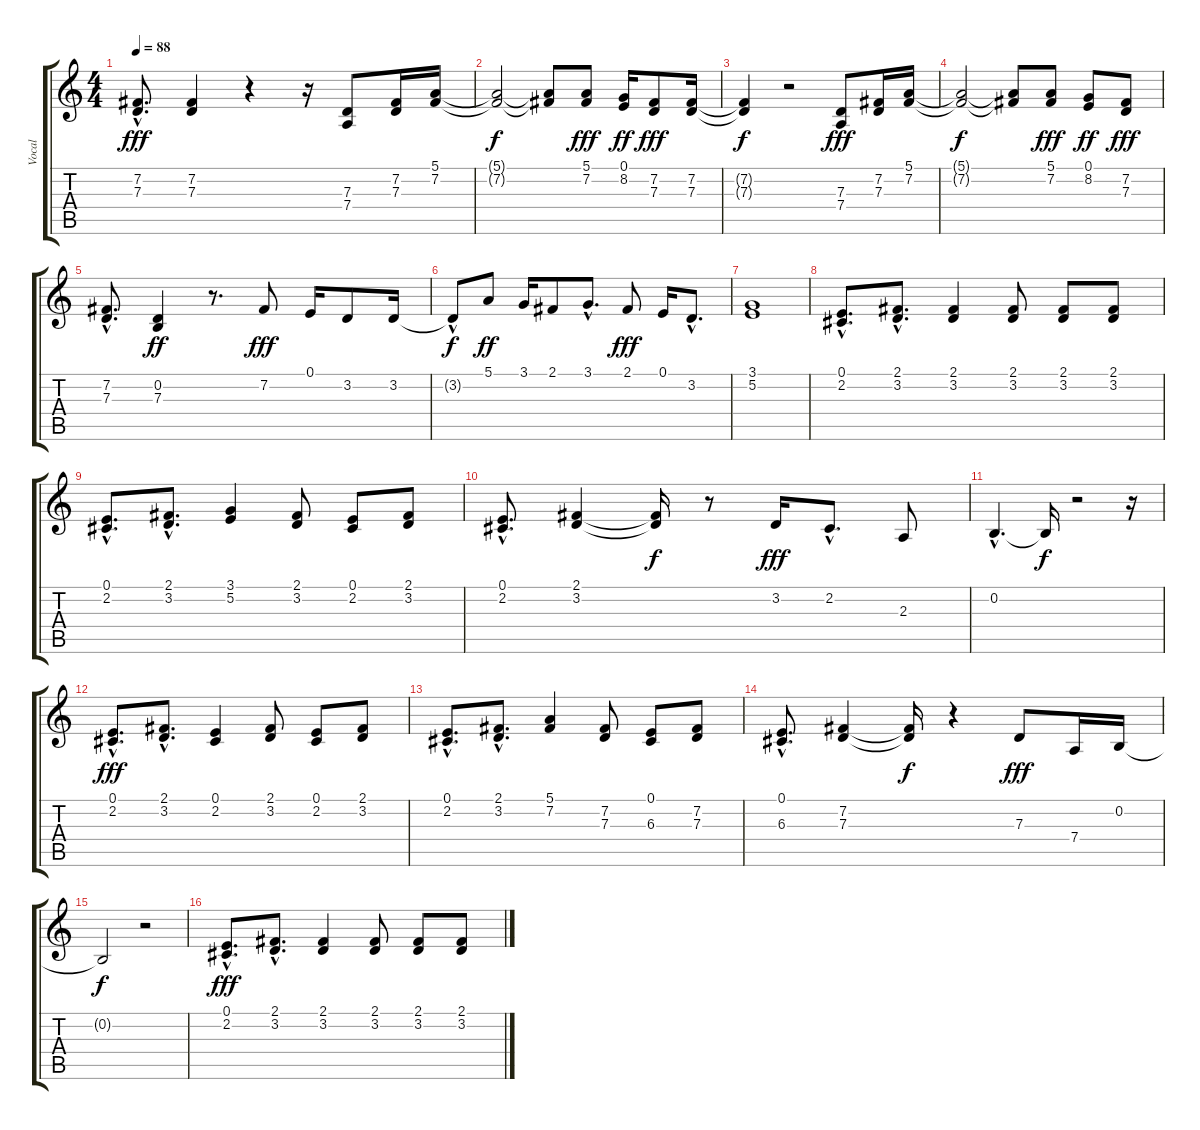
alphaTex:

\track ("Vocal" "Vocal") {instrument oboe}
\staff {score tabs}
\tuning (E4 B3 G3 D3 A2 E2) {hide}
\ts (4 4)
\tempo 88
\clef g2
\ks c
(7.2{hac} 7.3{hac}).8{d dy fff} (7.2 7.3).4 r.4 r.16 (7.3 7.4).8 (7.2 7.3).16 (5.1 7.2).16 |
(5.1{t} 7.2{t}).2{dy f} (5.1{t} 7.2{t}).8 (5.1 7.2).8{dy fff} (0.1 8.2).16{dy ff} (7.2 7.3).8{dy fff} (7.2 7.3).16 |
(7.2{t} 7.3{t}).4{dy f} r.2 (7.3 7.4).8{dy fff} (7.2 7.3).16 (5.1 7.2).16 |
(5.1{t} 7.2{t}).2{dy f} (5.1{t} 7.2{t}).8 (5.1 7.2).8{dy fff} (0.1 8.2).8{dy ff} (7.2 7.3).8{dy fff} |
(7.2{hac} 7.3{hac}).8{d} (0.2 7.3).4{dy ff} r.8{d} 7.2.8{dy fff} 0.1.16 3.2.8 3.2.16{instrument oboe} |
3.2{hac t}.8{dy f} 5.1.8{dy ff} 3.1.16 2.1.8 3.1{hac}.8{d} 2.1.8{dy fff instrument oboe} 0.1.16 3.2{hac}.8{d} |
(3.1 5.2).1 |
(0.1{hac} 2.2{hac}).8{d} (2.1{hac} 3.2{hac}).8{d} (2.1 3.2).4 (2.1 3.2).8 (2.1 3.2).8 (2.1 3.2).8 |
(0.1{hac} 2.2{hac}).8{d} (2.1{hac} 3.2{hac}).8{d} (3.1 5.2).4 (2.1 3.2).8 (0.1 2.2).8 (2.1 3.2).8 |
(0.1{hac} 2.2{hac}).8{d} (2.1 3.2).4 (2.1{t} 3.2{t}).16{dy f} r.8 3.2.16{dy fff} 2.2{hac}.8{d} 2.3.8 |
0.2{hac}.4{d} 0.2{t}.16{dy f} r.2 r.16 |
(0.1{hac} 2.2{hac}).8{d dy fff} (2.1{hac} 3.2{hac}).8{d} (0.1 2.2).4 (2.1 3.2).8 (0.1 2.2).8 (2.1 3.2).8 |
(0.1{hac} 2.2{hac}).8{d} (2.1{hac} 3.2{hac}).8{d} (5.1 7.2).4 (7.2 7.3).8 (0.1 6.3).8 (7.2 7.3).8 |
(0.1{hac} 6.3{hac}).8{d} (7.2 7.3).4 (7.2{t} 7.3{t}).16{dy f} r.4 7.3.8{dy fff} 7.4.16 0.2.16 |
0.2{t}.2{dy f} r.2 |
(0.1{hac} 2.2{hac}).8{d dy fff} (2.1{hac} 3.2{hac}).8{d} (2.1 3.2).4 (2.1 3.2).8 (2.1 3.2).8 (2.1 3.2).8
